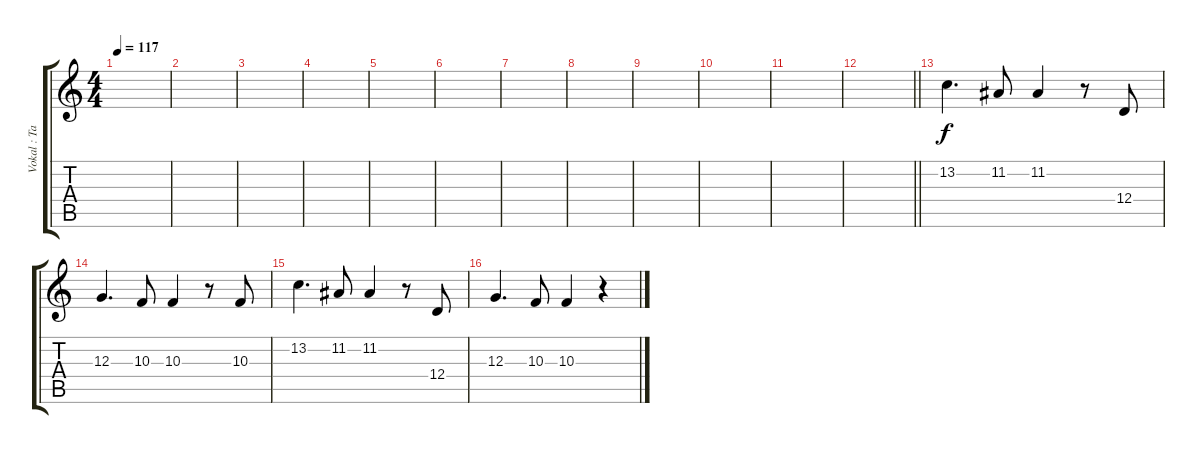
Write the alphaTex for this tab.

\track ("Vokal : Tainaka Ritsu - San" "Vokal : Ta") {instrument lead6voice}
\staff {score tabs}
\tuning (E4 B3 G3 D3 A2 E2) {hide}
\ts (4 4)
\tempo 117
\clef g2
\ks c
|
|
|
|
|
|
|
|
|
|
|
\barLineRight lightlight
|
13.2.4{d} 11.2.8 11.2.4 r.8 12.4.8 |
12.3.4{d} 10.3.8 10.3.4 r.8 10.3.8 |
13.2.4{d} 11.2.8 11.2.4 r.8 12.4.8 |
12.3.4{d} 10.3.8 10.3.4 r.4
